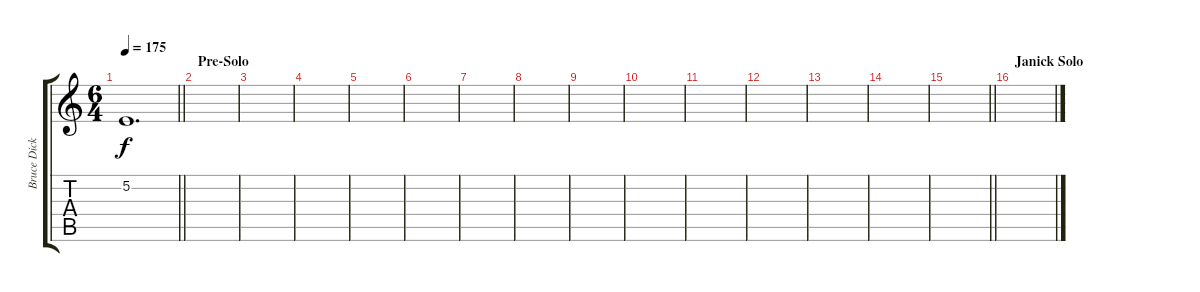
\track ("Bruce Dickinson" "Bruce Dick") {instrument bassoon}
\staff {score tabs}
\tuning (E4 B3 G3 D3 A2 E2) {hide}
\ts (6 4)
\tempo 175
\clef g2
\barLineRight lightlight
\ks c
5.2{t}.1{d dy f} |
\section ("" "Pre-Solo")
|
|
|
|
|
|
|
|
|
|
|
|
|
\barLineRight lightlight
|
\section ("" "Janick Solo")
